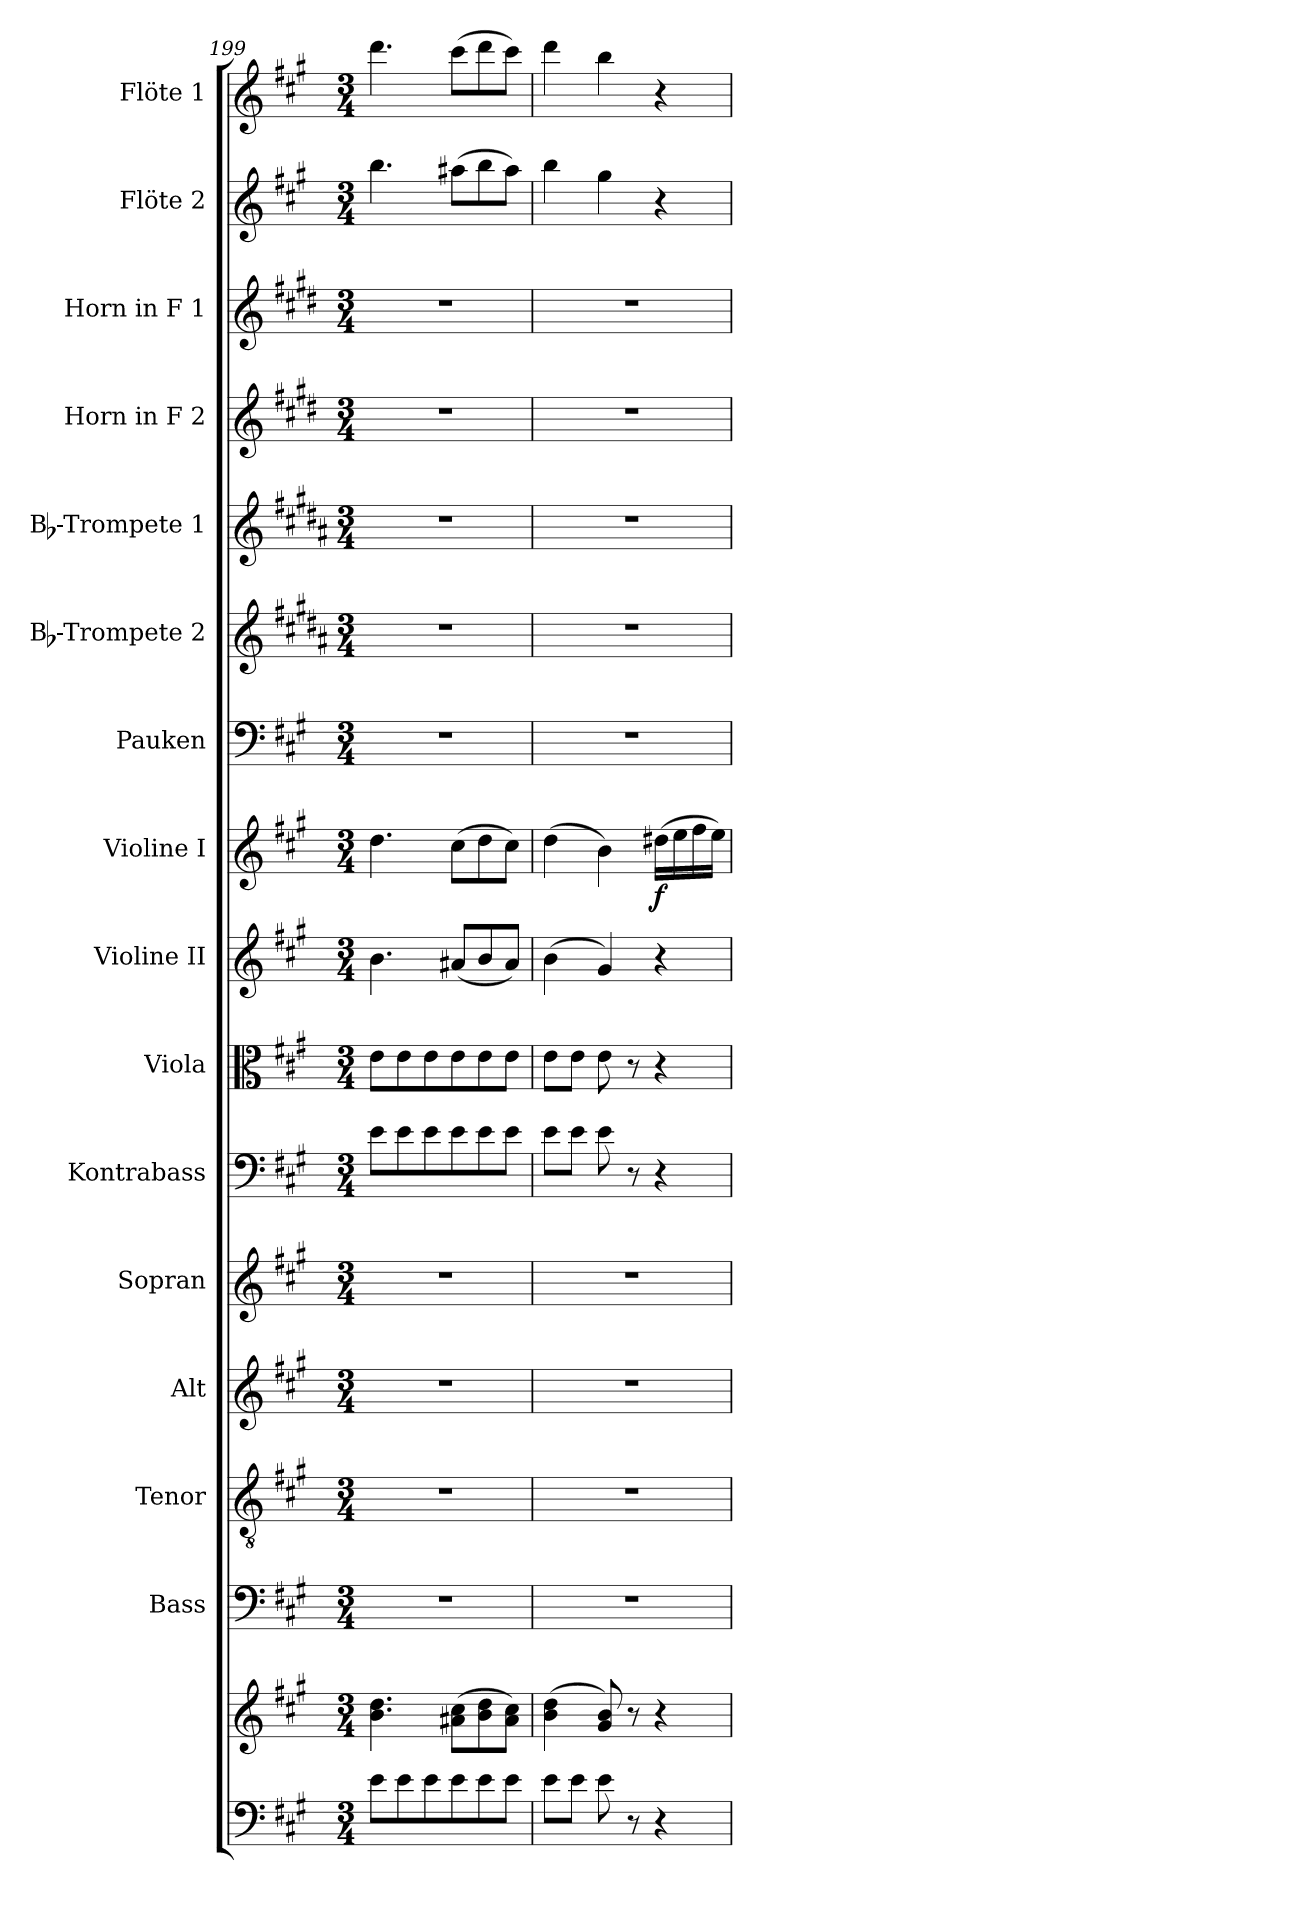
**kern	**kern	**kern	**kern	**kern	**kern	**kern	**kern	**kern	**kern	**dynam	**kern	**kern	**kern	**kern	**kern	**kern	**kern
*part16	*part16	*part15	*part14	*part13	*part12	*part11	*part10	*part9	*part8	*part8	*part7	*part6	*part5	*part4	*part3	*part2	*part1
*staff17	*staff16	*staff15	*staff14	*staff13	*staff12	*staff11	*staff10	*staff9	*staff8	*staff8	*staff7	*staff6	*staff5	*staff4	*staff3	*staff2	*staff1
*	*	*I"Bass	*I"Tenor	*I"Alt	*I"Sopran	*I"Kontrabass	*I"Viola	*I"Violine II	*I"Violine I	*	*I"Pauken	*I"Bb-Trompete 2	*I"Bb-Trompete 1	*I"Horn in F 2	*I"Horn in F 1	*I"Flöte 2	*I"Flöte 1
*	*	*I'B.	*I'T.	*I'A.	*I'S.	*I'Kb.	*I'Vla.	*I'Vl. II	*I'Vl. I	*	*I'Pk.	*I'Bb Trp. 2	*I'Bb Trp. 1	*	*	*I'Fl. 2	*I'Fl. 1
*clefF4	*clefG2	*clefF4	*clefGv2	*clefG2	*clefG2	*clefF4	*clefC3	*clefG2	*clefG2	*	*clefF4	*clefG2	*clefG2	*clefG2	*clefG2	*clefG2	*clefG2
*	*	*	*	*	*	*ITrd7c12	*	*	*	*	*	*ITrd1c2	*ITrd1c2	*ITrd4c7	*ITrd4c7	*	*
*k[f#c#g#]	*k[f#c#g#]	*k[f#c#g#]	*k[f#c#g#]	*k[f#c#g#]	*k[f#c#g#]	*k[f#c#g#]	*k[f#c#g#]	*k[f#c#g#]	*k[f#c#g#]	*	*k[f#c#g#]	*k[f#c#g#]	*k[f#c#g#]	*k[f#c#g#]	*k[f#c#g#]	*k[f#c#g#]	*k[f#c#g#]
*A:	*A:	*A:	*A:	*A:	*A:	*A:	*A:	*A:	*A:	*	*A:	*A:	*A:	*A:	*A:	*A:	*A:
*M3/4	*M3/4	*M3/4	*M3/4	*M3/4	*M3/4	*M3/4	*M3/4	*M3/4	*M3/4	*	*M3/4	*M3/4	*M3/4	*M3/4	*M3/4	*M3/4	*M3/4
=199	=199	=199	=199	=199	=199	=199	=199	=199	=199	=199	=199	=199	=199	=199	=199	=199	=199
8e\L	4.b\ 4.dd\	2.r	2.r	2.r	2.r	8E\L	8e\L	4.b\	4.dd\	.	2.r	2.r	2.r	2.r	2.r	4.bb\	4.ddd\
8e\	.	.	.	.	.	8E\	8e\	.	.	.	.	.	.	.	.	.	.
8e\	.	.	.	.	.	8E\	8e\	.	.	.	.	.	.	.	.	.	.
8e\	(>8a#X\ 8cc#\L	.	.	.	.	8E\	8e\	(<8a#X/L	(>8cc#\L	.	.	.	.	.	.	(>8aa#X\L	(>8ccc#\L
8e\	8b\ 8dd\	.	.	.	.	8E\	8e\	8b/	8dd\	.	.	.	.	.	.	8bb\	8ddd\
8e\J	8a#\ 8cc#\J)	.	.	.	.	8E\J	8e\J	8a#/J)	8cc#\J)	.	.	.	.	.	.	8aa#\J)	8ccc#\J)
=200	=200	=200	=200	=200	=200	=200	=200	=200	=200	=200	=200	=200	=200	=200	=200	=200	=200
8e\L	(>4b\ 4dd\	2.r	2.r	2.r	2.r	8E\L	8e\L	(>4b\	(>4dd\	.	2.r	2.r	2.r	2.r	2.r	4bb\	4ddd\
8e\J	.	.	.	.	.	8E\J	8e\J	.	.	.	.	.	.	.	.	.	.
8e\	8g#/ 8b/)	.	.	.	.	8E\	8e\	4g#/)	4b\)	.	.	.	.	.	.	4gg#\	4bb\
8r	8r	.	.	.	.	8r	8r	.	.	.	.	.	.	.	.	.	.
!	!	!	!	!	!	!	!	!	!	!LO:DY:b	!	!	!	!	!	!	!
4r	4r	.	.	.	.	4r	4r	4r	(>16dd#X\LL	f	.	.	.	.	.	4r	4r
.	.	.	.	.	.	.	.	.	16ee\	.	.	.	.	.	.	.	.
.	.	.	.	.	.	.	.	.	16ff#\	.	.	.	.	.	.	.	.
.	.	.	.	.	.	.	.	.	16ee\JJ)	.	.	.	.	.	.	.	.
=	=	=	=	=	=	=	=	=	=	=	=	=	=	=	=	=	=
*-	*-	*-	*-	*-	*-	*-	*-	*-	*-	*-	*-	*-	*-	*-	*-	*-	*-
